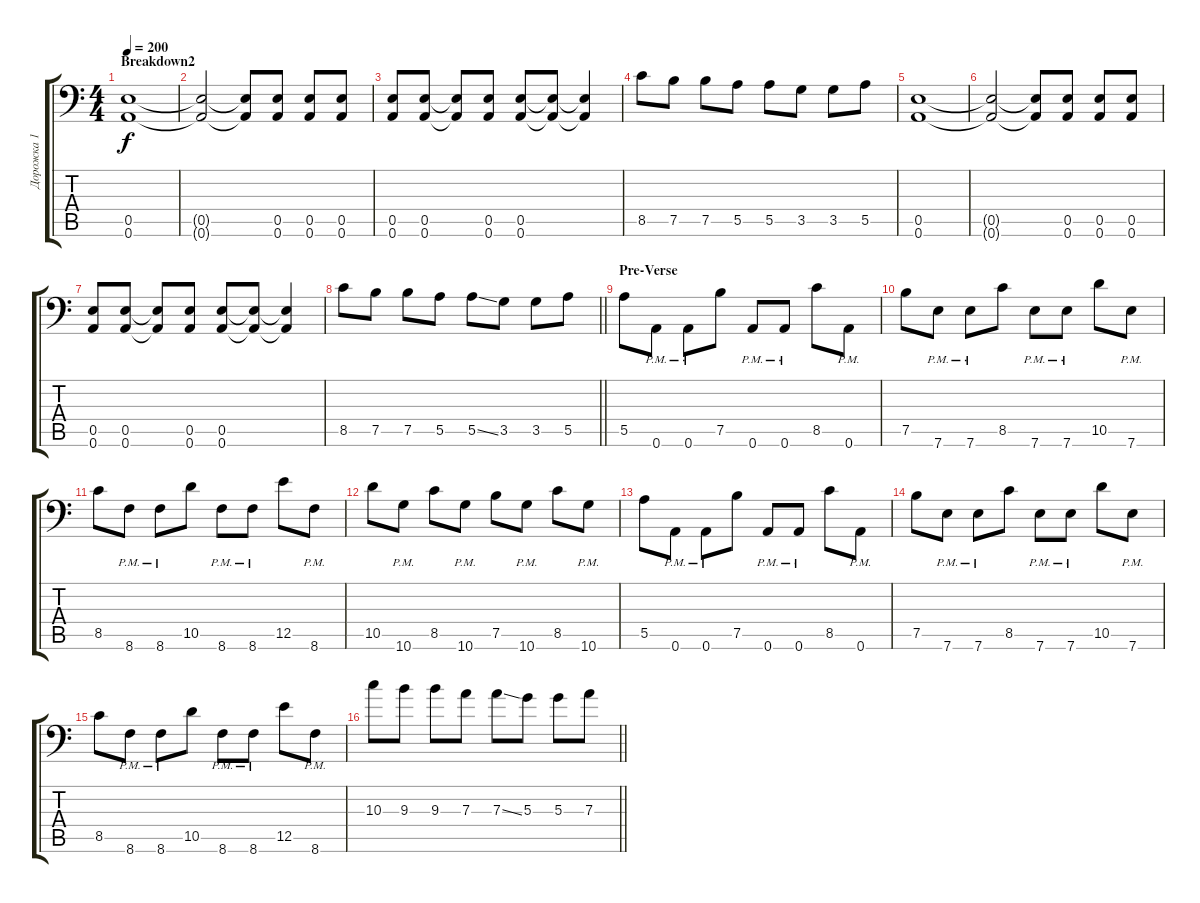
\track ("Дорожка 1" "Дорожка 1") {instrument distortionguitar}
\staff {score tabs}
\tuning (B3 Gb3 D3 A2 E2 A1) {hide}
\ts (4 4)
\section ("" "Breakdown2")
\tempo 200
\clef f4
\ks c
(0.5 0.6).1{dy f} |
(0.5{t} 0.6{t}).2 (0.5{t} 0.6{t}).8 (0.5 0.6).8 (0.5 0.6).8 (0.5 0.6).8 |
(0.5 0.6).8 (0.5 0.6).8 (0.5{t} 0.6{t}).8 (0.5 0.6).8 (0.5 0.6).8 (0.5{t} 0.6{t}).8 (0.5{t} 0.6{t}).4 |
8.5.8 7.5.8 7.5.8 5.5.8 5.5.8 3.5.8 3.5.8 5.5.8 |
(0.5 0.6).1 |
(0.5{t} 0.6{t}).2 (0.5{t} 0.6{t}).8 (0.5 0.6).8 (0.5 0.6).8 (0.5 0.6).8 |
(0.5 0.6).8 (0.5 0.6).8 (0.5{t} 0.6{t}).8 (0.5 0.6).8 (0.5 0.6).8 (0.5{t} 0.6{t}).8 (0.5{t} 0.6{t}).4 |
\barLineRight lightlight
8.5.8 7.5.8 7.5.8 5.5.8 5.5{ss}.8 3.5.8 3.5.8 5.5.8 |
\section ("" "Pre-Verse")
5.5.8 0.6{pm}.8 0.6{pm}.8 7.5.8 0.6{pm}.8 0.6{pm}.8 8.5.8 0.6{pm}.8 |
7.5.8 7.6{pm}.8 7.6{pm}.8 8.5.8 7.6{pm}.8 7.6{pm}.8 10.5.8 7.6{pm}.8 |
8.5.8 8.6{pm}.8 8.6{pm}.8 10.5.8 8.6{pm}.8 8.6{pm}.8 12.5.8 8.6{pm}.8 |
10.5.8 10.6{pm}.8 8.5.8 10.6{pm}.8 7.5.8 10.6{pm}.8 8.5.8 10.6{pm}.8 |
5.5.8 0.6{pm}.8 0.6{pm}.8 7.5.8 0.6{pm}.8 0.6{pm}.8 8.5.8 0.6{pm}.8 |
7.5.8 7.6{pm}.8 7.6{pm}.8 8.5.8 7.6{pm}.8 7.6{pm}.8 10.5.8 7.6{pm}.8 |
8.5.8 8.6{pm}.8 8.6{pm}.8 10.5.8 8.6{pm}.8 8.6{pm}.8 12.5.8 8.6{pm}.8 |
\barLineRight lightlight
10.3.8 9.3.8 9.3.8 7.3.8 7.3{ss}.8 5.3.8 5.3.8 7.3.8
